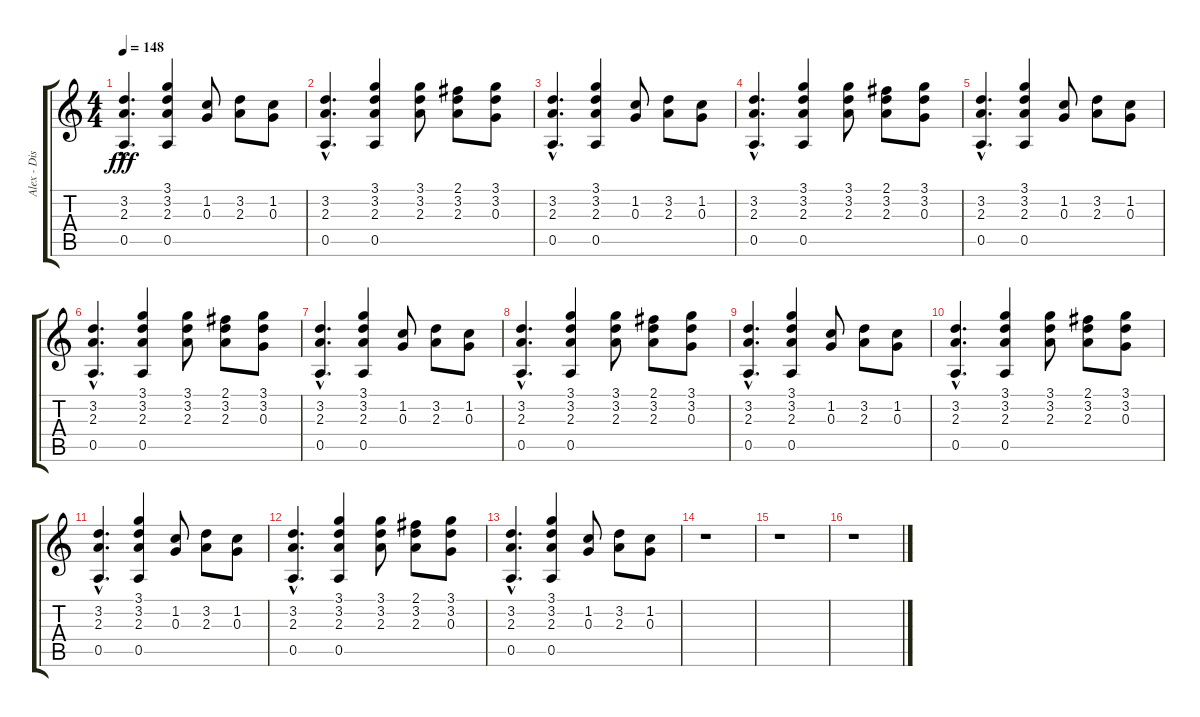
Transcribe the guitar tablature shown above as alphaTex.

\track ("Alex - Distorção" "Alex - Dis") {instrument distortionguitar}
\staff {score tabs}
\tuning (E4 B3 G3 D3 A2 E2) {hide}
\ts (4 4)
\tempo 148
\clef g2
\ks c
(3.2{hac} 2.3{hac} 0.5{hac}).4{d dy fff} (3.1 3.2 2.3 0.5).4 (1.2 0.3).8 (3.2 2.3).8 (1.2 0.3).8 |
(3.2{hac} 2.3{hac} 0.5{hac}).4{d} (3.1 3.2 2.3 0.5).4 (3.1 3.2 2.3).8 (2.1 3.2 2.3).8 (3.1 3.2 0.3).8 |
(3.2{hac} 2.3{hac} 0.5{hac}).4{d} (3.1 3.2 2.3 0.5).4 (1.2 0.3).8 (3.2 2.3).8 (1.2 0.3).8 |
(3.2{hac} 2.3{hac} 0.5{hac}).4{d} (3.1 3.2 2.3 0.5).4 (3.1 3.2 2.3).8 (2.1 3.2 2.3).8 (3.1 3.2 0.3).8 |
(3.2{hac} 2.3{hac} 0.5{hac}).4{d} (3.1 3.2 2.3 0.5).4 (1.2 0.3).8 (3.2 2.3).8 (1.2 0.3).8 |
(3.2{hac} 2.3{hac} 0.5{hac}).4{d} (3.1 3.2 2.3 0.5).4 (3.1 3.2 2.3).8 (2.1 3.2 2.3).8 (3.1 3.2 0.3).8 |
(3.2{hac} 2.3{hac} 0.5{hac}).4{d} (3.1 3.2 2.3 0.5).4 (1.2 0.3).8 (3.2 2.3).8 (1.2 0.3).8 |
(3.2{hac} 2.3{hac} 0.5{hac}).4{d} (3.1 3.2 2.3 0.5).4 (3.1 3.2 2.3).8 (2.1 3.2 2.3).8 (3.1 3.2 0.3).8 |
(3.2{hac} 2.3{hac} 0.5{hac}).4{d} (3.1 3.2 2.3 0.5).4 (1.2 0.3).8 (3.2 2.3).8 (1.2 0.3).8 |
(3.2{hac} 2.3{hac} 0.5{hac}).4{d} (3.1 3.2 2.3 0.5).4 (3.1 3.2 2.3).8 (2.1 3.2 2.3).8 (3.1 3.2 0.3).8 |
(3.2{hac} 2.3{hac} 0.5{hac}).4{d} (3.1 3.2 2.3 0.5).4 (1.2 0.3).8 (3.2 2.3).8 (1.2 0.3).8 |
(3.2{hac} 2.3{hac} 0.5{hac}).4{d} (3.1 3.2 2.3 0.5).4 (3.1 3.2 2.3).8 (2.1 3.2 2.3).8 (3.1 3.2 0.3).8 |
(3.2{hac} 2.3{hac} 0.5{hac}).4{d} (3.1 3.2 2.3 0.5).4 (1.2 0.3).8 (3.2 2.3).8 (1.2 0.3).8 |
r.1 |
r.1 |
r.1
